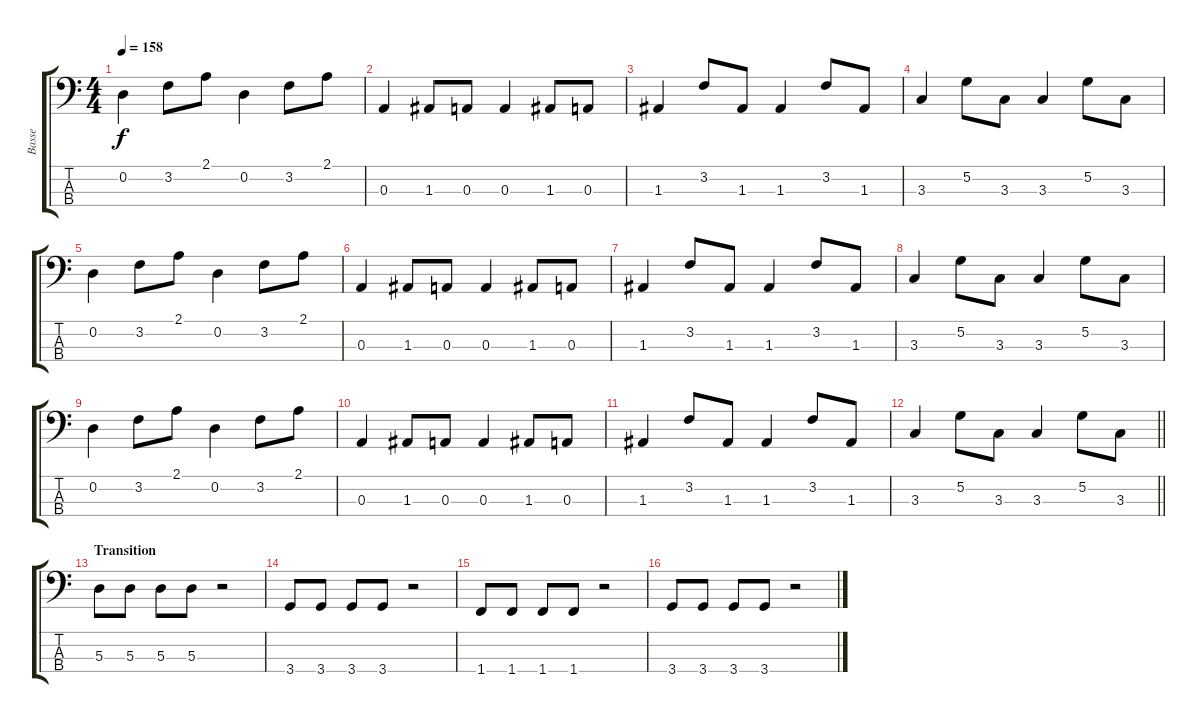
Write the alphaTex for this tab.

\track ("Basse" "Basse") {instrument electricbasspick}
\staff {score tabs}
\tuning (G2 D2 A1 E1) {hide}
\ts (4 4)
\tempo 158
\clef f4
\ks c
0.2.4{dy f} 3.2.8 2.1.8 0.2.4 3.2.8 2.1.8 |
0.3.4 1.3.8 0.3.8 0.3.4 1.3.8 0.3.8 |
1.3.4 3.2.8 1.3.8 1.3.4 3.2.8 1.3.8 |
3.3.4 5.2.8 3.3.8 3.3.4 5.2.8 3.3.8 |
0.2.4 3.2.8 2.1.8 0.2.4 3.2.8 2.1.8 |
0.3.4 1.3.8 0.3.8 0.3.4 1.3.8 0.3.8 |
1.3.4 3.2.8 1.3.8 1.3.4 3.2.8 1.3.8 |
3.3.4 5.2.8 3.3.8 3.3.4 5.2.8 3.3.8 |
0.2.4 3.2.8 2.1.8 0.2.4 3.2.8 2.1.8 |
0.3.4 1.3.8 0.3.8 0.3.4 1.3.8 0.3.8 |
1.3.4 3.2.8 1.3.8 1.3.4 3.2.8 1.3.8 |
\barLineRight lightlight
3.3.4 5.2.8 3.3.8 3.3.4 5.2.8 3.3.8 |
\section ("" "Transition")
5.3.8 5.3.8 5.3.8 5.3.8 r.2 |
3.4.8 3.4.8 3.4.8 3.4.8 r.2 |
1.4.8 1.4.8 1.4.8 1.4.8 r.2 |
3.4.8 3.4.8 3.4.8 3.4.8 r.2
